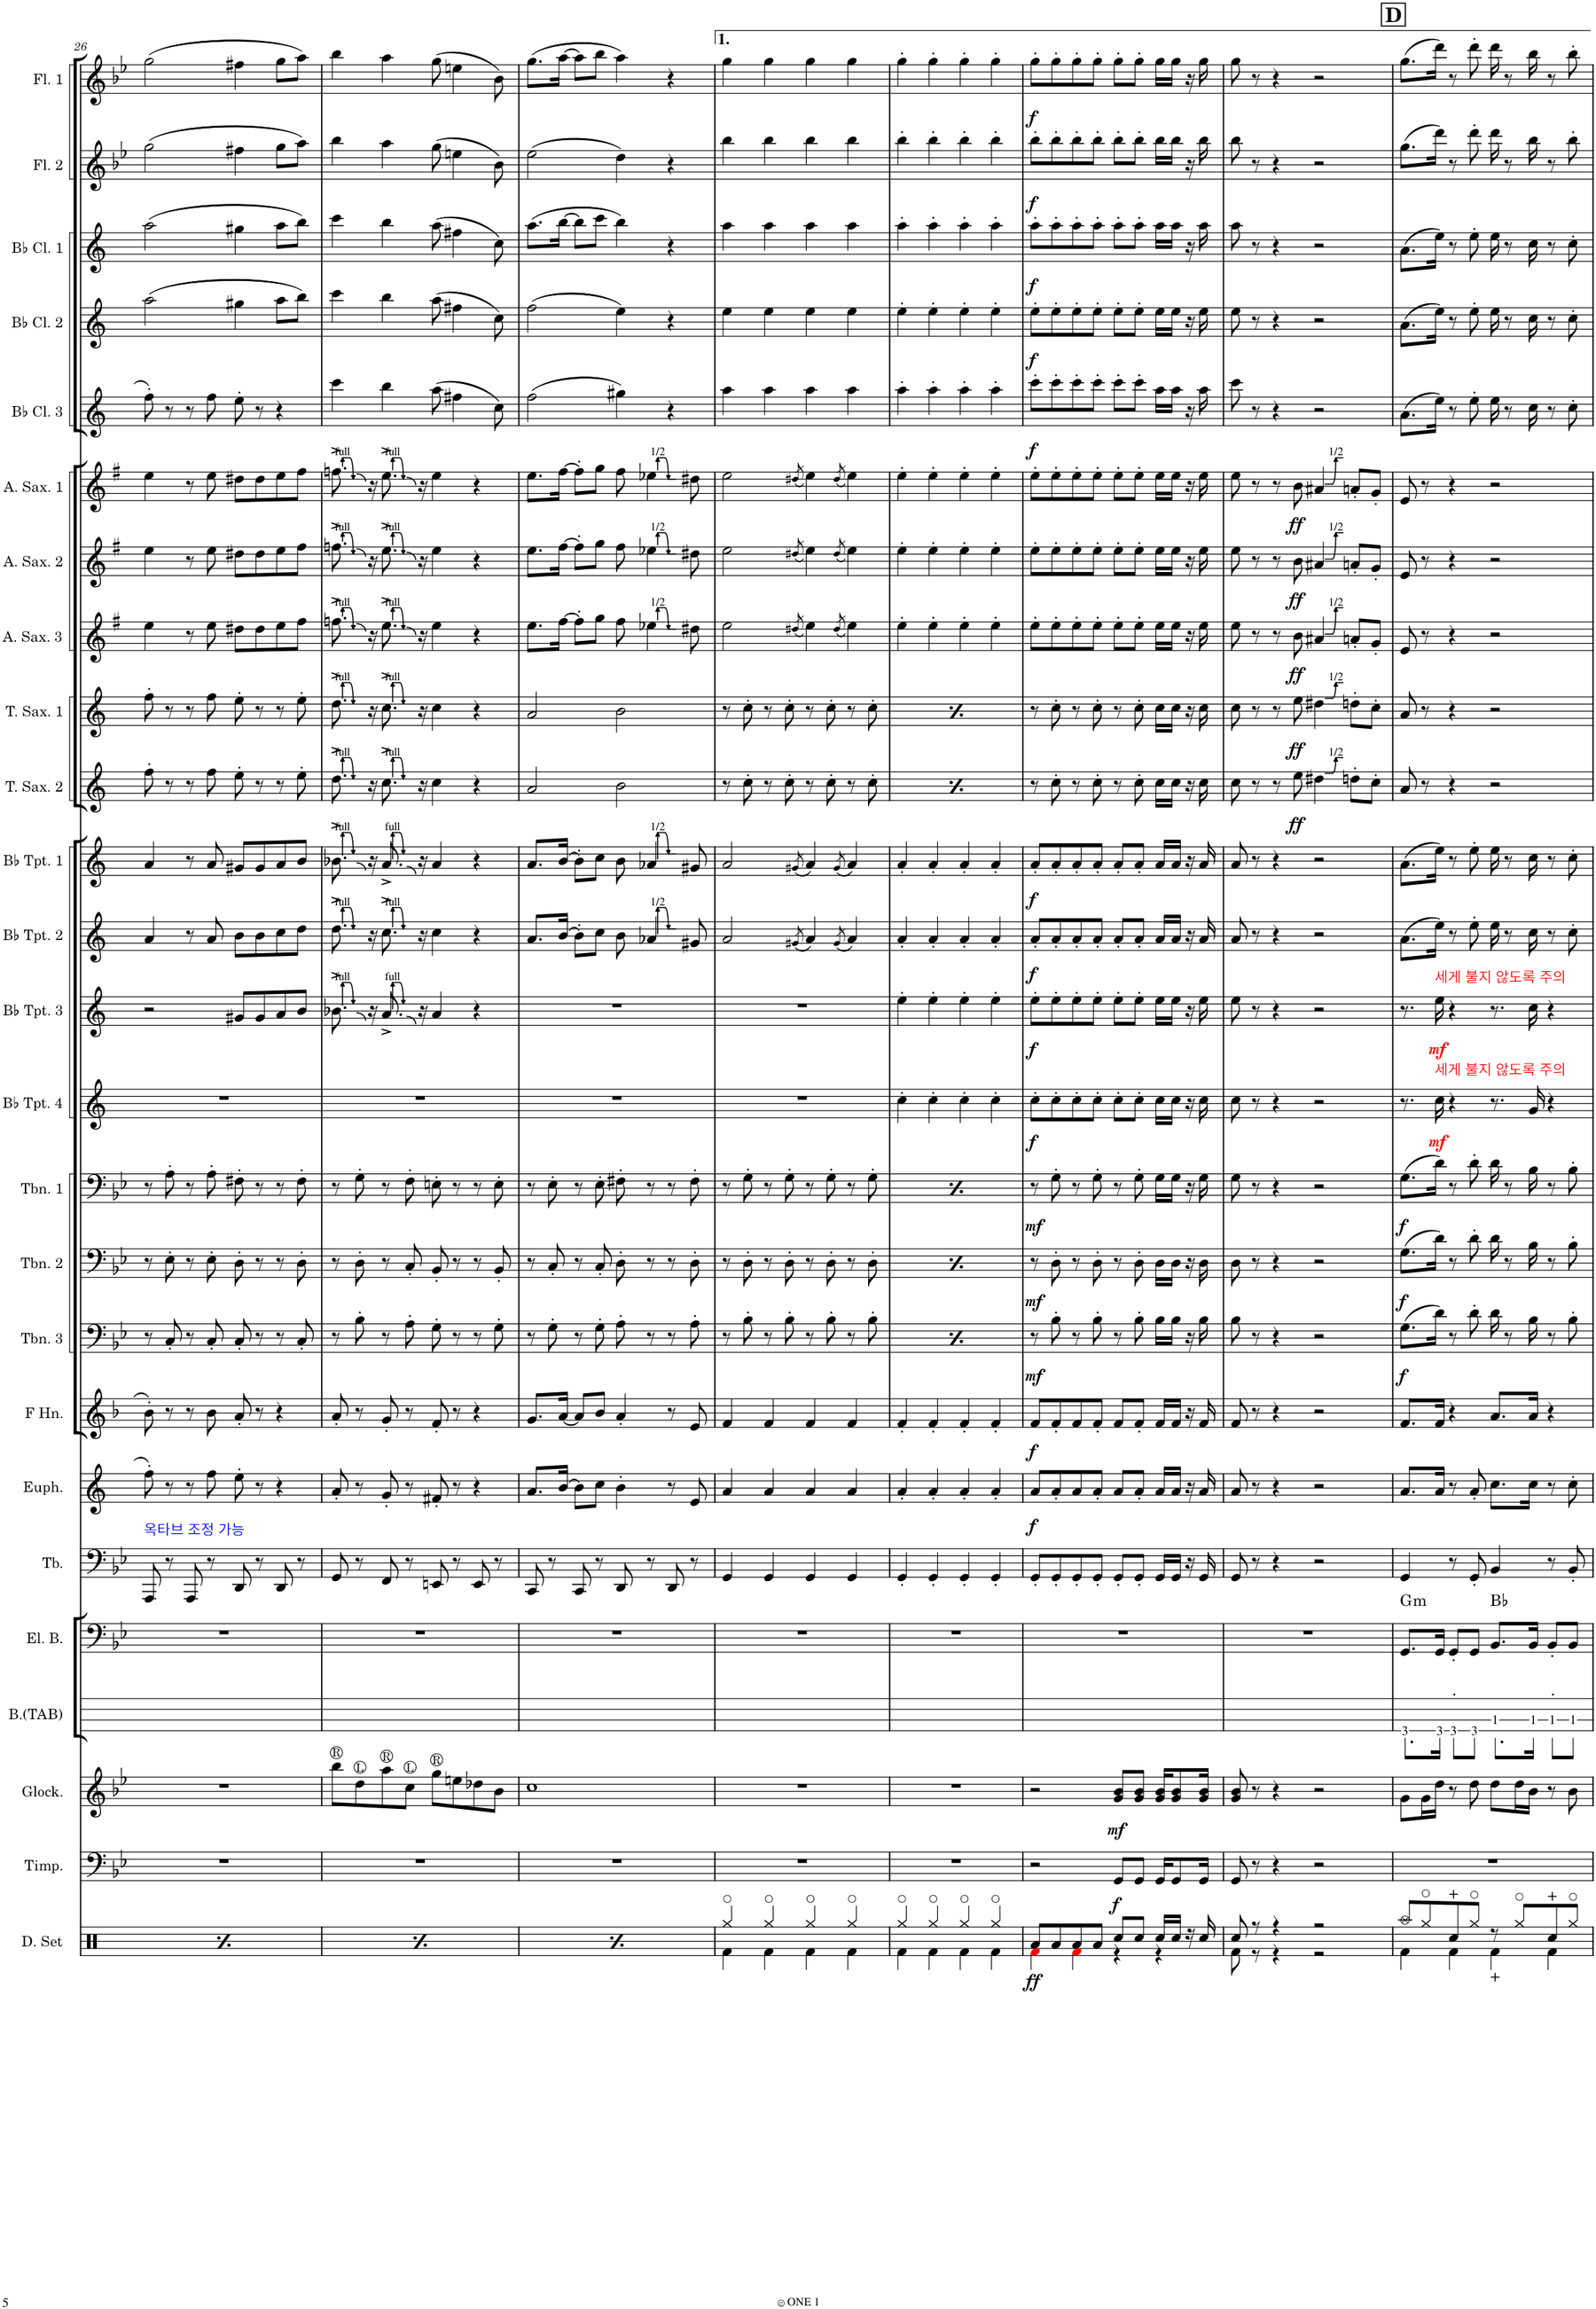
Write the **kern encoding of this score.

**kern	**dynam	**kern	**dynam	**kern	**dynam	**kern	**kern	**harte	**kern	**kern	**dynam	**kern	**dynam	**kern	**dynam	**kern	**dynam	**kern	**dynam	**kern	**dynam	**kern	**dynam	**kern	**dynam	**kern	**dynam	**kern	**dynam	**kern	**dynam	**kern	**dynam	**kern	**dynam	**kern	**dynam	**kern	**dynam	**kern	**dynam	**kern	**dynam	**kern	**dynam	**kern	**dynam
*part25	*part25	*part24	*part24	*part23	*part23	*part22	*part21	*part21	*part20	*part19	*part19	*part18	*part18	*part17	*part17	*part16	*part16	*part15	*part15	*part14	*part14	*part13	*part13	*part12	*part12	*part11	*part11	*part10	*part10	*part9	*part9	*part8	*part8	*part7	*part7	*part6	*part6	*part5	*part5	*part4	*part4	*part3	*part3	*part2	*part2	*part1	*part1
*staff25	*staff25	*staff24	*staff24	*staff23	*staff23	*staff22	*staff21	*	*staff20	*staff19	*staff19	*staff18	*staff18	*staff17	*staff17	*staff16	*staff16	*staff15	*staff15	*staff14	*staff14	*staff13	*staff13	*staff12	*staff12	*staff11	*staff11	*staff10	*staff10	*staff9	*staff9	*staff8	*staff8	*staff7	*staff7	*staff6	*staff6	*staff5	*staff5	*staff4	*staff4	*staff3	*staff3	*staff2	*staff2	*staff1	*staff1
*I"드럼세트	*	*I"팀파니(in F,G,D)	*	*I"글로켄슈필	*	*I"베이스(타브)	*I"일렉트릭 베이스	*	*I"튜바 (표준기보)	*I"유포늄	*	*I"F 호른	*	*I"트롬본 3	*	*I"트롬본  2	*	*I"트롬본  1	*	*I"Bb 트럼펫 4	*	*I"Bb 트럼펫 3	*	*I"Bb 트럼펫 2	*	*I"Bb 트럼펫 1	*	*I"테너 색소폰 2	*	*I"테너 색소폰 1	*	*I"알토 색소폰 3	*	*I"알토 색소폰 2	*	*I"알토 색소폰 1	*	*I"Bb 클라리넷 3	*	*I"Bb 클라리넷 2	*	*I"Bb 클라리넷 1	*	*I"플루트 2	*	*I"플루트 1	*
!!LO:PB:g=z
*clefX	*	*clefF4	*	*clefG2	*	*	*clefF4	*	*clefF4	*clefG2	*	*clefG2	*	*clefF4	*	*clefF4	*	*clefF4	*	*clefG2	*	*clefG2	*	*clefG2	*	*clefG2	*	*clefG2	*	*clefG2	*	*clefG2	*	*clefG2	*	*clefG2	*	*clefG2	*	*clefG2	*	*clefG2	*	*clefG2	*	*clefG2	*
*	*	*	*	*Trd-14c-24	*	*Trd7c12	*Trd7c12	*	*	*Trd8c14	*	*Trd4c7	*	*	*	*	*	*	*	*Trd1c2	*	*Trd1c2	*	*Trd1c2	*	*Trd1c2	*	*Trd8c14	*	*Trd8c14	*	*Trd5c9	*	*Trd5c9	*	*Trd5c9	*	*Trd1c2	*	*Trd1c2	*	*Trd1c2	*	*	*	*	*
*k[b-e-]	*	*k[b-e-]	*	*k[b-e-]	*	*k[b-e-]	*k[b-e-]	*	*k[b-e-]	*k[]	*	*k[b-]	*	*k[b-e-]	*	*k[b-e-]	*	*k[b-e-]	*	*k[]	*	*k[]	*	*k[]	*	*k[]	*	*k[]	*	*k[]	*	*k[f#]	*	*k[f#]	*	*k[f#]	*	*k[]	*	*k[]	*	*k[]	*	*k[b-e-]	*	*k[b-e-]	*
*M4/4	*	*M4/4	*	*M4/4	*	*M4/4	*M4/4	*	*M4/4	*M4/4	*	*M4/4	*	*M4/4	*	*M4/4	*	*M4/4	*	*M4/4	*	*M4/4	*	*M4/4	*	*M4/4	*	*M4/4	*	*M4/4	*	*M4/4	*	*M4/4	*	*M4/4	*	*M4/4	*	*M4/4	*	*M4/4	*	*M4/4	*	*M4/4	*
=26	=26	=26	=26	=26	=26	=26	=26	=26	=26	=26	=26	=26	=26	=26	=26	=26	=26	=26	=26	=26	=26	=26	=26	=26	=26	=26	=26	=26	=26	=26	=26	=26	=26	=26	=26	=26	=26	=26	=26	=26	=26	=26	=26	=26	=26	=26	=26
*^	*	*	*	*	*	*	*	*	*	*	*	*	*	*	*	*	*	*	*	*	*	*	*	*	*	*	*	*	*	*	*	*	*	*	*	*	*	*	*	*	*	*	*	*	*	*	*
!	!	!	!	!	!	!	!	!	!	!LO:TX:a:color=#0000FF:t=옥타브 조정 가능	!	!	!	!	!	!	!	!	!	!	!	!	!	!	!	!	!	!	!	!	!	!	!	!	!	!	!	!	!	!	!	!	!	!	!	!	!	!
8r	4Rf\	.	1r	.	1r	.	1r	1r	.	8AAA/	8ff'\	.	8b-'\	.	8r	.	8r	.	8r	.	1r	.	2r	.	4a/	.	4a/	.	8ff'\	.	8ff'\	.	4ee\	.	4ee\	.	4ee\	.	8ff'\	.	(2aa\	.	(2aa\	.	(2gg\	.	(2gg\	.
8Rgg/L	.	.	.	.	.	.	.	.	.	8r	8r	.	8r	.	8C'/	.	8E-'\	.	8A'\	.	.	.	.	.	.	.	.	.	8r	.	8r	.	.	.	.	.	.	.	8r	.	.	.	.	.	.	.	.	.
8Rcc/	4Rf\	.	.	.	.	.	.	.	.	8AAA/	8r	.	8r	.	8r	.	8r	.	8r	.	.	.	.	.	8r	.	8r	.	8r	.	8r	.	8r	.	8r	.	8r	.	8r	.	.	.	.	.	.	.	.	.
8Rgg/J	.	.	.	.	.	.	.	.	.	8r	8ff\	.	8b-\	.	8C'/	.	8E-'\	.	8A'\	.	.	.	.	.	8a/	.	8a/	.	8ff\	.	8ff\	.	8ee\	.	8ee\	.	8ee\	.	8ff\	.	.	.	.	.	.	.	.	.
8r	4Rf\	.	.	.	.	.	.	.	.	8DD/	8ee'\	.	8a'/	.	8C'/	.	8D'\	.	8F#X'\	.	.	.	8g#X/L	.	8b\L	.	8g#X/L	.	8ee'\	.	8ee'\	.	8dd#X\L	.	8dd#X\L	.	8dd#X\L	.	8ee'\	.	4gg#X\	.	4gg#X\	.	4ff#X\	.	4ff#X\	.
8Rgg/L	.	.	.	.	.	.	.	.	.	8r	8r	.	8r	.	8r	.	8r	.	8r	.	.	.	8g#/	.	8b\	.	8g#/	.	8r	.	8r	.	8dd#\	.	8dd#\	.	8dd#\	.	8r	.	.	.	.	.	.	.	.	.
8Rcc/	4Rf\	.	.	.	.	.	.	.	.	8DD/	4r	.	4r	.	8r	.	8r	.	8r	.	.	.	8a/	.	8cc\	.	8a/	.	8r	.	8r	.	8ee\	.	8ee\	.	8ee\	.	4r	.	8aa\L	.	8aa\L	.	8gg\L	.	8gg\L	.
8Rgg/J	.	.	.	.	.	.	.	.	.	8r	.	.	.	.	8C'/	.	8D'\	.	8F#'\	.	.	.	8b/J	.	8dd\J	.	8b/J	.	8ee'\	.	8ee'\	.	8ff#\J	.	8ff#\J	.	8ff#\J	.	.	.	8bb\J)	.	8bb\J)	.	8aa\J)	.	8aa\J)	.
=27	=27	=27	=27	=27	=27	=27	=27	=27	=27	=27	=27	=27	=27	=27	=27	=27	=27	=27	=27	=27	=27	=27	=27	=27	=27	=27	=27	=27	=27	=27	=27	=27	=27	=27	=27	=27	=27	=27	=27	=27	=27	=27	=27	=27	=27	=27	=27	=27
8r	4Rf\	.	1r	.	8bb-\L	.	1r	1r	.	8GG/	8a'/	.	8a'/	.	8r	.	8r	.	8r	.	1r	.	8.b-X^\	.	8.dd^\	.	8.b-X^\	.	8.dd^\	.	8.dd^\	.	8.ffn^\	.	8.ffn^\	.	8.ffn^\	.	4ccc\	.	4ccc\	.	4ccc\	.	4bb-\	.	4bb-\	.
8Rgg/L	.	.	.	.	8dd\	.	.	.	.	8r	8r	.	8r	.	8B-'\	.	8D'\	.	8G'\	.	.	.	.	.	.	.	.	.	.	.	.	.	.	.	.	.	.	.	.	.	.	.	.	.	.	.	.	.
.	.	.	.	.	.	.	.	.	.	.	.	.	.	.	.	.	.	.	.	.	.	.	16r	.	16r	.	16r	.	16r	.	16r	.	16r	.	16r	.	16r	.	.	.	.	.	.	.	.	.	.	.
8Rcc/	4Rf\	.	.	.	8aa\	.	.	.	.	8FF/	8g'/	.	8g'/	.	8r	.	8r	.	8r	.	.	.	8.a^/	.	8.cc^\	.	8.a^/	.	8.cc^\	.	8.cc^\	.	8.ee^\	.	8.ee^\	.	8.ee^\	.	4bb\	.	4bb\	.	4bb\	.	4aa\	.	4aa\	.
8Rgg/J	.	.	.	.	8cc\J	.	.	.	.	8r	8r	.	8r	.	8A'\	.	8C'/	.	8F'\	.	.	.	.	.	.	.	.	.	.	.	.	.	.	.	.	.	.	.	.	.	.	.	.	.	.	.	.	.
.	.	.	.	.	.	.	.	.	.	.	.	.	.	.	.	.	.	.	.	.	.	.	16r	.	16r	.	16r	.	16r	.	16r	.	16r	.	16r	.	16r	.	.	.	.	.	.	.	.	.	.	.
8r	4Rf\	.	.	.	8gg\L	.	.	.	.	8EEn/	8f#X'/	.	8f'/	.	8G'\	.	8BB-'/	.	8En'\	.	.	.	4a/	.	4cc\	.	4a/	.	4cc\	.	4cc\	.	4ee\	.	4ee\	.	4ee\	.	(8aa\	.	(8aa\	.	(8aa\	.	(8gg\	.	(8gg\	.
8Rgg/L	.	.	.	.	8een\	.	.	.	.	8r	8r	.	8r	.	8r	.	8r	.	8r	.	.	.	.	.	.	.	.	.	.	.	.	.	.	.	.	.	.	.	4ff#X\	.	4ff#X\	.	4ff#X\	.	4een\	.	4een\	.
8Rcc/	4Rf\	.	.	.	8dd-X\	.	.	.	.	8EE/	4r	.	4r	.	8r	.	8r	.	8r	.	.	.	4r	.	4r	.	4r	.	4r	.	4r	.	4r	.	4r	.	4r	.	.	.	.	.	.	.	.	.	.	.
8Rgg/J	.	.	.	.	8b-\J	.	.	.	.	8r	.	.	.	.	8G'\	.	8BB-'/	.	8E'\	.	.	.	.	.	.	.	.	.	.	.	.	.	.	.	.	.	.	.	8cc\)	.	8cc\)	.	8cc\)	.	8b-\)	.	8b-\)	.
=28	=28	=28	=28	=28	=28	=28	=28	=28	=28	=28	=28	=28	=28	=28	=28	=28	=28	=28	=28	=28	=28	=28	=28	=28	=28	=28	=28	=28	=28	=28	=28	=28	=28	=28	=28	=28	=28	=28	=28	=28	=28	=28	=28	=28	=28	=28	=28	=28
8r	4Rf\	.	1r	.	1cc	.	1r	1r	.	8CC/	8.a/L	.	8.g/L	.	8r	.	8r	.	8r	.	1r	.	1r	.	8.a/L	.	8.a/L	.	2a/	.	2a/	.	8.ee\L	.	8.ee\L	.	8.ee\L	.	(2ff\	.	(2ff\	.	(8.aa\L	.	(2ee-\	.	(8.gg\L	.
8Rgg/L	.	.	.	.	.	.	.	.	.	8r	.	.	.	.	8G'\	.	8C'/	.	8E-'\	.	.	.	.	.	.	.	.	.	.	.	.	.	.	.	.	.	.	.	.	.	.	.	.	.	.	.	.	.
.	.	.	.	.	.	.	.	.	.	.	[16b/Jk	.	[16a/Jk	.	.	.	.	.	.	.	.	.	.	.	[16b/Jk	.	[16b/Jk	.	.	.	.	.	[16ff#\Jk	.	[16ff#\Jk	.	[16ff#\Jk	.	.	.	.	.	[16bb\Jk	.	.	.	[16aa\Jk	.
8Rcc/	4Rf\	.	.	.	.	.	.	.	.	8CC/	8b\L]	.	8a/L]	.	8r	.	8r	.	8r	.	.	.	.	.	8b'\L]	.	8b'\L]	.	.	.	.	.	8ff#'\L]	.	8ff#'\L]	.	8ff#'\L]	.	.	.	.	.	8bb\L]	.	.	.	8aa\L]	.
8Rgg/J	.	.	.	.	.	.	.	.	.	8r	8cc\J	.	8b-/J	.	8G'\	.	8C'/	.	8E-'\	.	.	.	.	.	8cc\J	.	8cc\J	.	.	.	.	.	8gg\J	.	8gg\J	.	8gg\J	.	.	.	.	.	8ccc\J	.	.	.	8bb-\J	.
8r	4Rf\	.	.	.	.	.	.	.	.	8DD/	4b'\	.	4a'/	.	8A'\	.	8D'\	.	8F#X'\	.	.	.	.	.	8b\	.	8b\	.	2b\	.	2b\	.	8ff#\	.	8ff#\	.	8ff#\	.	4gg#X\)	.	4ee\)	.	4bb\)	.	4dd\)	.	4aa\)	.
8Rgg/L	.	.	.	.	.	.	.	.	.	8r	.	.	.	.	8r	.	8r	.	8r	.	.	.	.	.	4a-X/	.	4a-X/	.	.	.	.	.	4ee-X\	.	4ee-X\	.	4ee-X\	.	.	.	.	.	.	.	.	.	.	.
8Rcc/	4Rf\	.	.	.	.	.	.	.	.	8DD/	8r	.	8r	.	8r	.	8r	.	8r	.	.	.	.	.	.	.	.	.	.	.	.	.	.	.	.	.	.	.	4r	.	4r	.	4r	.	4r	.	4r	.
8Rgg/J	.	.	.	.	.	.	.	.	.	8r	8e/	.	8e/	.	8A'\	.	8D'\	.	8F#'\	.	.	.	.	.	8g#X/	.	8g#X/	.	.	.	.	.	8dd#X\	.	8dd#X\	.	8dd#X\	.	.	.	.	.	.	.	.	.	.	.
=29	=29	=29	=29	=29	=29	=29	=29	=29	=29	=29	=29	=29	=29	=29	=29	=29	=29	=29	=29	=29	=29	=29	=29	=29	=29	=29	=29	=29	=29	=29	=29	=29	=29	=29	=29	=29	=29	=29	=29	=29	=29	=29	=29	=29	=29	=29	=29	=29
4Rgg/	4Rf\	.	1r	.	1r	.	1r	1r	.	4GG/	4a/	.	4f/	.	8r	.	8r	.	8r	.	1r	.	1r	.	2a/	.	2a/	.	8r	.	8r	.	2ee\	.	2ee\	.	2ee\	.	4aa\	.	4ee\	.	4aa\	.	4bb-\	.	4gg\	.
.	.	.	.	.	.	.	.	.	.	.	.	.	.	.	8B-'\	.	8D'\	.	8G'\	.	.	.	.	.	.	.	.	.	8cc'\	.	8cc'\	.	.	.	.	.	.	.	.	.	.	.	.	.	.	.	.	.
4Rgg/	4Rf\	.	.	.	.	.	.	.	.	4GG/	4a/	.	4f/	.	8r	.	8r	.	8r	.	.	.	.	.	.	.	.	.	8r	.	8r	.	.	.	.	.	.	.	4aa\	.	4ee\	.	4aa\	.	4bb-\	.	4gg\	.
.	.	.	.	.	.	.	.	.	.	.	.	.	.	.	8B-'\	.	8D'\	.	8G'\	.	.	.	.	.	.	.	.	.	8cc'\	.	8cc'\	.	.	.	.	.	.	.	.	.	.	.	.	.	.	.	.	.
.	.	.	.	.	.	.	.	.	.	.	.	.	.	.	.	.	.	.	.	.	.	.	.	.	(8qg#X/	.	(8qg#X/	.	.	.	.	.	(8qdd#X/	.	(8qdd#X/	.	(8qdd#X/	.	.	.	.	.	.	.	.	.	.	.
4Rgg/	4Rf\	.	.	.	.	.	.	.	.	4GG/	4a/	.	4f/	.	8r	.	8r	.	8r	.	.	.	.	.	4a/)	.	4a/)	.	8r	.	8r	.	4ee\)	.	4ee\)	.	4ee\)	.	4aa\	.	4ee\	.	4aa\	.	4bb-\	.	4gg\	.
.	.	.	.	.	.	.	.	.	.	.	.	.	.	.	8B-'\	.	8D'\	.	8G'\	.	.	.	.	.	.	.	.	.	8cc'\	.	8cc'\	.	.	.	.	.	.	.	.	.	.	.	.	.	.	.	.	.
.	.	.	.	.	.	.	.	.	.	.	.	.	.	.	.	.	.	.	.	.	.	.	.	.	(8qg#/	.	(8qg#/	.	.	.	.	.	(8qdd#/	.	(8qdd#/	.	(8qdd#/	.	.	.	.	.	.	.	.	.	.	.
4Rgg/	4Rf\	.	.	.	.	.	.	.	.	4GG/	4a/	.	4f/	.	8r	.	8r	.	8r	.	.	.	.	.	4a/)	.	4a/)	.	8r	.	8r	.	4ee\)	.	4ee\)	.	4ee\)	.	4aa\	.	4ee\	.	4aa\	.	4bb-\	.	4gg\	.
.	.	.	.	.	.	.	.	.	.	.	.	.	.	.	8B-'\	.	8D'\	.	8G'\	.	.	.	.	.	.	.	.	.	8cc'\	.	8cc'\	.	.	.	.	.	.	.	.	.	.	.	.	.	.	.	.	.
=30	=30	=30	=30	=30	=30	=30	=30	=30	=30	=30	=30	=30	=30	=30	=30	=30	=30	=30	=30	=30	=30	=30	=30	=30	=30	=30	=30	=30	=30	=30	=30	=30	=30	=30	=30	=30	=30	=30	=30	=30	=30	=30	=30	=30	=30	=30	=30	=30
4Rgg/	4Rf\	.	1r	.	1r	.	1r	1r	.	4GG'/	4a'/	.	4f'/	.	8r	.	8r	.	8r	.	4cc'\	.	4ee'\	.	4a'/	.	4a'/	.	8r	.	8r	.	4ee'\	.	4ee'\	.	4ee'\	.	4aa'\	.	4ee'\	.	4aa'\	.	4bb-'\	.	4gg'\	.
.	.	.	.	.	.	.	.	.	.	.	.	.	.	.	8B-'\	.	8D'\	.	8G'\	.	.	.	.	.	.	.	.	.	8cc'\	.	8cc'\	.	.	.	.	.	.	.	.	.	.	.	.	.	.	.	.	.
4Rgg/	4Rf\	.	.	.	.	.	.	.	.	4GG'/	4a'/	.	4f'/	.	8r	.	8r	.	8r	.	4cc'\	.	4ee'\	.	4a'/	.	4a'/	.	8r	.	8r	.	4ee'\	.	4ee'\	.	4ee'\	.	4aa'\	.	4ee'\	.	4aa'\	.	4bb-'\	.	4gg'\	.
.	.	.	.	.	.	.	.	.	.	.	.	.	.	.	8B-'\	.	8D'\	.	8G'\	.	.	.	.	.	.	.	.	.	8cc'\	.	8cc'\	.	.	.	.	.	.	.	.	.	.	.	.	.	.	.	.	.
4Rgg/	4Rf\	.	.	.	.	.	.	.	.	4GG'/	4a'/	.	4f'/	.	8r	.	8r	.	8r	.	4cc'\	.	4ee'\	.	4a'/	.	4a'/	.	8r	.	8r	.	4ee'\	.	4ee'\	.	4ee'\	.	4aa'\	.	4ee'\	.	4aa'\	.	4bb-'\	.	4gg'\	.
.	.	.	.	.	.	.	.	.	.	.	.	.	.	.	8B-'\	.	8D'\	.	8G'\	.	.	.	.	.	.	.	.	.	8cc'\	.	8cc'\	.	.	.	.	.	.	.	.	.	.	.	.	.	.	.	.	.
4Rgg/	4Rf\	.	.	.	.	.	.	.	.	4GG'/	4a'/	.	4f'/	.	8r	.	8r	.	8r	.	4cc'\	.	4ee'\	.	4a'/	.	4a'/	.	8r	.	8r	.	4ee'\	.	4ee'\	.	4ee'\	.	4aa'\	.	4ee'\	.	4aa'\	.	4bb-'\	.	4gg'\	.
.	.	.	.	.	.	.	.	.	.	.	.	.	.	.	8B-'\	.	8D'\	.	8G'\	.	.	.	.	.	.	.	.	.	8cc'\	.	8cc'\	.	.	.	.	.	.	.	.	.	.	.	.	.	.	.	.	.
=31	=31	=31	=31	=31	=31	=31	=31	=31	=31	=31	=31	=31	=31	=31	=31	=31	=31	=31	=31	=31	=31	=31	=31	=31	=31	=31	=31	=31	=31	=31	=31	=31	=31	=31	=31	=31	=31	=31	=31	=31	=31	=31	=31	=31	=31	=31	=31	=31
!	!	!LO:DY:b	!	!	!	!	!	!	!	!	!	!LO:DY:b	!	!LO:DY:b	!	!LO:DY:b	!	!LO:DY:b	!	!LO:DY:b	!	!LO:DY:b	!	!LO:DY:b	!	!LO:DY:b	!	!LO:DY:b	!	!	!	!	!	!	!	!	!	!	!	!LO:DY:b	!	!LO:DY:b	!	!LO:DY:b	!	!LO:DY:b	!	!LO:DY:b
8Ra/L	4Rfi\	ff	2r	.	2r	.	1r	1r	.	8GG'/L	8a/L	f	8f/L	f	8r	mf	8r	mf	8r	mf	8cc'\L	f	8ee'\L	f	8a'/L	f	8a'/L	f	8r	.	8r	.	8ee'\L	.	8ee'\L	.	8ee'\L	.	8ccc'\L	f	8ee'\L	f	8aa'\L	f	8bb-'\L	f	8gg'\L	f
8Ra/	.	.	.	.	.	.	.	.	.	8GG'/	8a'/	.	8f'/	.	8B-'\	.	8D'\	.	8G'\	.	8cc'\	.	8ee'\	.	8a'/	.	8a'/	.	8cc'\	.	8cc'\	.	8ee'\	.	8ee'\	.	8ee'\	.	8ccc'\	.	8ee'\	.	8aa'\	.	8bb-'\	.	8gg'\	.
8Ra/	4Rfi\	.	.	.	.	.	.	.	.	8GG'/	8a/	.	8f/	.	8r	.	8r	.	8r	.	8cc'\	.	8ee'\	.	8a'/	.	8a'/	.	8r	.	8r	.	8ee'\	.	8ee'\	.	8ee'\	.	8ccc'\	.	8ee'\	.	8aa'\	.	8bb-'\	.	8gg'\	.
8Ra/J	.	.	.	.	.	.	.	.	.	8GG'/J	8a'/J	.	8f'/J	.	8B-'\	.	8D'\	.	8G'\	.	8cc'\J	.	8ee'\J	.	8a'/J	.	8a'/J	.	8cc'\	.	8cc'\	.	8ee'\J	.	8ee'\J	.	8ee'\J	.	8ccc'\J	.	8ee'\J	.	8aa'\J	.	8bb-'\J	.	8gg'\J	.
!	!	!	!	!LO:DY:b	!	!LO:DY:b	!	!	!	!	!	!	!	!	!	!	!	!	!	!	!	!	!	!	!	!	!	!	!	!	!	!	!	!	!	!	!	!	!	!	!	!	!	!	!	!	!	!
8Rcc/L	4r	.	8GG/L	f	8g/ 8b-/L	mf	.	.	.	8GG'/L	8a/L	.	8f/L	.	8r	.	8r	.	8r	.	8cc'\L	.	8ee'\L	.	8a'/L	.	8a'/L	.	8r	.	8r	.	8ee'\L	.	8ee'\L	.	8ee'\L	.	8ccc'\L	.	8ee'\L	.	8aa'\L	.	8bb-'\L	.	8gg'\L	.
8Rcc/J	.	.	8GG/J	.	8g/ 8b-/J	.	.	.	.	8GG'/J	8a'/J	.	8f'/J	.	8B-'\	.	8D'\	.	8G'\	.	8cc'\J	.	8ee'\J	.	8a'/J	.	8a'/J	.	8cc'\	.	8cc'\	.	8ee'\J	.	8ee'\J	.	8ee'\J	.	8ccc'\J	.	8ee'\J	.	8aa'\J	.	8bb-'\J	.	8gg'\J	.
16Rcc/LL	4r	.	16GG/KL	.	16g/ 16b-/KL	.	.	.	.	16GG/LL	16a/LL	.	16f/LL	.	16B-\LL	.	16D\LL	.	16G\LL	.	16cc\LL	.	16ee\LL	.	16a/LL	.	16a/LL	.	16cc\LL	.	16cc\LL	.	16ee\LL	.	16ee\LL	.	16ee\LL	.	16aa\LL	.	16ee\LL	.	16aa\LL	.	16bb-\LL	.	16gg\LL	.
16Rcc/JJ	.	.	8GG/	.	8g/ 8b-/	.	.	.	.	16GG/JJ	16a/JJ	.	16f/JJ	.	16B-\JJ	.	16D\JJ	.	16G\JJ	.	16cc\JJ	.	16ee\JJ	.	16a/JJ	.	16a/JJ	.	16cc\JJ	.	16cc\JJ	.	16ee\JJ	.	16ee\JJ	.	16ee\JJ	.	16aa\JJ	.	16ee\JJ	.	16aa\JJ	.	16bb-\JJ	.	16gg\JJ	.
16r	.	.	.	.	.	.	.	.	.	16r	16r	.	16r	.	16r	.	16r	.	16r	.	16r	.	16r	.	16r	.	16r	.	16r	.	16r	.	16r	.	16r	.	16r	.	16r	.	16r	.	16r	.	16r	.	16r	.
16Rcc/	.	.	16GG/Jk	.	16g/ 16b-/Jk	.	.	.	.	16GG/	16a/	.	16f/	.	16B-\	.	16D\	.	16G\	.	16cc\	.	16ee\	.	16a/	.	16a/	.	16cc\	.	16cc\	.	16ee\	.	16ee\	.	16ee\	.	16aa\	.	16ee\	.	16aa\	.	16bb-\	.	16gg\	.
=32	=32	=32	=32	=32	=32	=32	=32	=32	=32	=32	=32	=32	=32	=32	=32	=32	=32	=32	=32	=32	=32	=32	=32	=32	=32	=32	=32	=32	=32	=32	=32	=32	=32	=32	=32	=32	=32	=32	=32	=32	=32	=32	=32	=32	=32	=32	=32	=32
8Rcc/	8Rf\	.	8GG/	.	8g/ 8b-/	.	1r	1r	.	8GG/	8a/	.	8f/	.	8B-\	.	8D\	.	8G\	.	8cc\	.	8ee\	.	8a/	.	8a/	.	8cc\	.	8cc\	.	8ee\	.	8ee\	.	8ee\	.	8ccc\	.	8ee\	.	8aa\	.	8bb-\	.	8gg\	.
8r	8r	.	8r	.	8r	.	.	.	.	8r	8r	.	8r	.	8r	.	8r	.	8r	.	8r	.	8r	.	8r	.	8r	.	8r	.	8r	.	8r	.	8r	.	8r	.	8r	.	8r	.	8r	.	8r	.	8r	.
4r	4r	.	4r	.	4r	.	.	.	.	4r	4r	.	4r	.	4r	.	4r	.	4r	.	4r	.	4r	.	4r	.	4r	.	8r	.	8r	.	8r	.	8r	.	8r	.	4r	.	4r	.	4r	.	4r	.	4r	.
!	!	!	!	!	!	!	!	!	!	!	!	!	!	!	!	!	!	!	!	!	!	!	!	!	!	!	!	!	!	!LO:DY:b	!	!LO:DY:b	!	!LO:DY:b	!	!LO:DY:b	!	!LO:DY:b	!	!	!	!	!	!	!	!	!	!
.	.	.	.	.	.	.	.	.	.	.	.	.	.	.	.	.	.	.	.	.	.	.	.	.	.	.	.	.	8ee\	ff	8ee\	ff	8b\	ff	8b\	ff	8b\	ff	.	.	.	.	.	.	.	.	.	.
2r	2r	.	2r	.	2r	.	.	.	.	2r	2r	.	2r	.	2r	.	2r	.	2r	.	2r	.	2r	.	2r	.	2r	.	4dd#X\	.	4dd#X\	.	4a#X/	.	4a#X/	.	4a#X/	.	2r	.	2r	.	2r	.	2r	.	2r	.
.	.	.	.	.	.	.	.	.	.	.	.	.	.	.	.	.	.	.	.	.	.	.	.	.	.	.	.	.	8ddn'\L	.	8ddn'\L	.	8an'/L	.	8an'/L	.	8an'/L	.	.	.	.	.	.	.	.	.	.	.
.	.	.	.	.	.	.	.	.	.	.	.	.	.	.	.	.	.	.	.	.	.	.	.	.	.	.	.	.	8cc'\J	.	8cc'\J	.	8g'/J	.	8g'/J	.	8g'/J	.	.	.	.	.	.	.	.	.	.	.
!!LO:REH:place=s1:a:B:cj:fs=14:t=D
=33	=33	=33	=33	=33	=33	=33	=33	=33	=33	=33	=33	=33	=33	=33	=33	=33	=33	=33	=33	=33	=33	=33	=33	=33	=33	=33	=33	=33	=33	=33	=33	=33	=33	=33	=33	=33	=33	=33	=33	=33	=33	=33	=33	=33	=33	=33	=33	=33
!	!	!	!	!	!	!	!	!	!LO:H:kt=m	!	!	!	!	!	!	!LO:DY:b	!	!LO:DY:b	!	!LO:DY:b	!	!	!	!	!	!	!	!	!	!	!	!	!	!	!	!	!	!	!	!	!	!	!	!	!	!	!	!
8Raa/L	4Rf\	.	1r	.	8g\L	.	8.GG\L	8.GG/L	G:min	4GG/	8.a/L	.	8.f/L	.	(8.G\L	f	(8.G\L	f	(8.G\L	f	8.r	.	8.r	.	(8.a\L	.	(8.a\L	.	8a/	.	8a/	.	8e/	.	8e/	.	8e/	.	(8.a\L	.	(8.a\L	.	(8.a\L	.	(8.gg\L	.	(8.gg\L	.
8Rgg/	.	.	.	.	16g\L	.	.	.	.	.	.	.	.	.	.	.	.	.	.	.	.	.	.	.	.	.	.	.	8r	.	8r	.	8r	.	8r	.	8r	.	.	.	.	.	.	.	.	.	.	.
!	!	!	!	!	!	!	!	!	!	!	!	!	!	!	!	!	!	!	!	!	!	!	!LO:TX:a:color=#FF0000:t=세게 불지 않도록 주의	!	!	!	!	!	!	!	!	!	!	!	!	!	!	!	!	!	!	!	!	!	!	!	!	!
!	!	!	!	!	!	!	!	!	!	!	!	!	!	!	!	!	!	!	!	!	!LO:TX:a:color=#FF0000:t=세게 불지 않도록 주의	!	!	!	!	!	!	!	!	!	!	!	!	!	!	!	!	!	!	!	!	!	!	!	!	!	!	!
!	!	!	!	!	!	!	!	!	!	!	!	!	!	!	!	!	!	!	!	!	!	!LO:DY:b	!	!LO:DY:b	!	!	!	!	!	!	!	!	!	!	!	!	!	!	!	!	!	!	!	!	!	!	!	!
.	.	.	.	.	16dd\JJ	.	16GG\Jk	16GG/Jk	.	.	16a/Jk	.	16f/Jk	.	16d\Jk)	.	16d\Jk)	.	16d\Jk)	.	16cc\	mf	16ee\	mf	16ee\Jk)	.	16ee\Jk)	.	.	.	.	.	.	.	.	.	.	.	16ee\Jk)	.	16ee\Jk)	.	16ee\Jk)	.	16ddd\Jk)	.	16ddd\Jk)	.
8Rcc/	4Rf\	.	.	.	8r	.	8GG'\L	8GG'/L	.	8r	8r	.	4r	.	8r	.	8r	.	8r	.	4r	.	4r	.	8r	.	8r	.	4r	.	4r	.	4r	.	4r	.	4r	.	8r	.	8r	.	8r	.	8r	.	8r	.
8Rgg/J	.	.	.	.	8dd\	.	8GG\J	8GG/J	.	8GG'/	8a'/	.	.	.	8d'\	.	8d'\	.	8d'\	.	.	.	.	.	8ee'\	.	8ee'\	.	.	.	.	.	.	.	.	.	.	.	8ee'\	.	8ee'\	.	8ee'\	.	8ddd'\	.	8ddd'\	.
8r	4Rf\	.	.	.	8dd\L	.	8.BB-\L	8.BB-/L	Bb:maj	4BB-/	8.cc\L	.	8.a/L	.	16d\	.	16d\	.	16d\	.	8.r	.	8.r	.	16ee\	.	16ee\	.	2r	.	2r	.	2r	.	2r	.	2r	.	16ee\	.	16ee\	.	16ee\	.	16ddd\	.	16ddd\	.
.	.	.	.	.	.	.	.	.	.	.	.	.	.	.	8r	.	8r	.	8r	.	.	.	.	.	8r	.	8r	.	.	.	.	.	.	.	.	.	.	.	8r	.	8r	.	8r	.	8r	.	8r	.
8Rgg/L	.	.	.	.	16dd\L	.	.	.	.	.	.	.	.	.	.	.	.	.	.	.	.	.	.	.	.	.	.	.	.	.	.	.	.	.	.	.	.	.	.	.	.	.	.	.	.	.	.	.
.	.	.	.	.	16b-\JJ	.	16BB-\Jk	16BB-/Jk	.	.	16cc\Jk	.	16a/Jk	.	16B-\	.	16B-\	.	16B-\	.	16g/	.	16cc\	.	16cc\	.	16cc\	.	.	.	.	.	.	.	.	.	.	.	16cc\	.	16cc\	.	16cc\	.	16bb-\	.	16bb-\	.
8Rcc/	4Rf\	.	.	.	8r	.	8BB-'\L	8BB-'/L	.	8r	8r	.	4r	.	8r	.	8r	.	8r	.	4r	.	4r	.	8r	.	8r	.	.	.	.	.	.	.	.	.	.	.	8r	.	8r	.	8r	.	8r	.	8r	.
8Rgg/J	.	.	.	.	8b-\	.	8BB-\J	8BB-/J	.	8BB-'/	8cc'\	.	.	.	8B-'\	.	8B-'\	.	8B-'\	.	.	.	.	.	8cc'\	.	8cc'\	.	.	.	.	.	.	.	.	.	.	.	8cc'\	.	8cc'\	.	8cc'\	.	8bb-'\	.	8bb-'\	.
*v	*v	*	*	*	*	*	*	*	*	*	*	*	*	*	*	*	*	*	*	*	*	*	*	*	*	*	*	*	*	*	*	*	*	*	*	*	*	*	*	*	*	*	*	*	*	*	*	*
=	=	=	=	=	=	=	=	=	=	=	=	=	=	=	=	=	=	=	=	=	=	=	=	=	=	=	=	=	=	=	=	=	=	=	=	=	=	=	=	=	=	=	=	=	=	=	=
*-	*-	*-	*-	*-	*-	*-	*-	*-	*-	*-	*-	*-	*-	*-	*-	*-	*-	*-	*-	*-	*-	*-	*-	*-	*-	*-	*-	*-	*-	*-	*-	*-	*-	*-	*-	*-	*-	*-	*-	*-	*-	*-	*-	*-	*-	*-	*-
